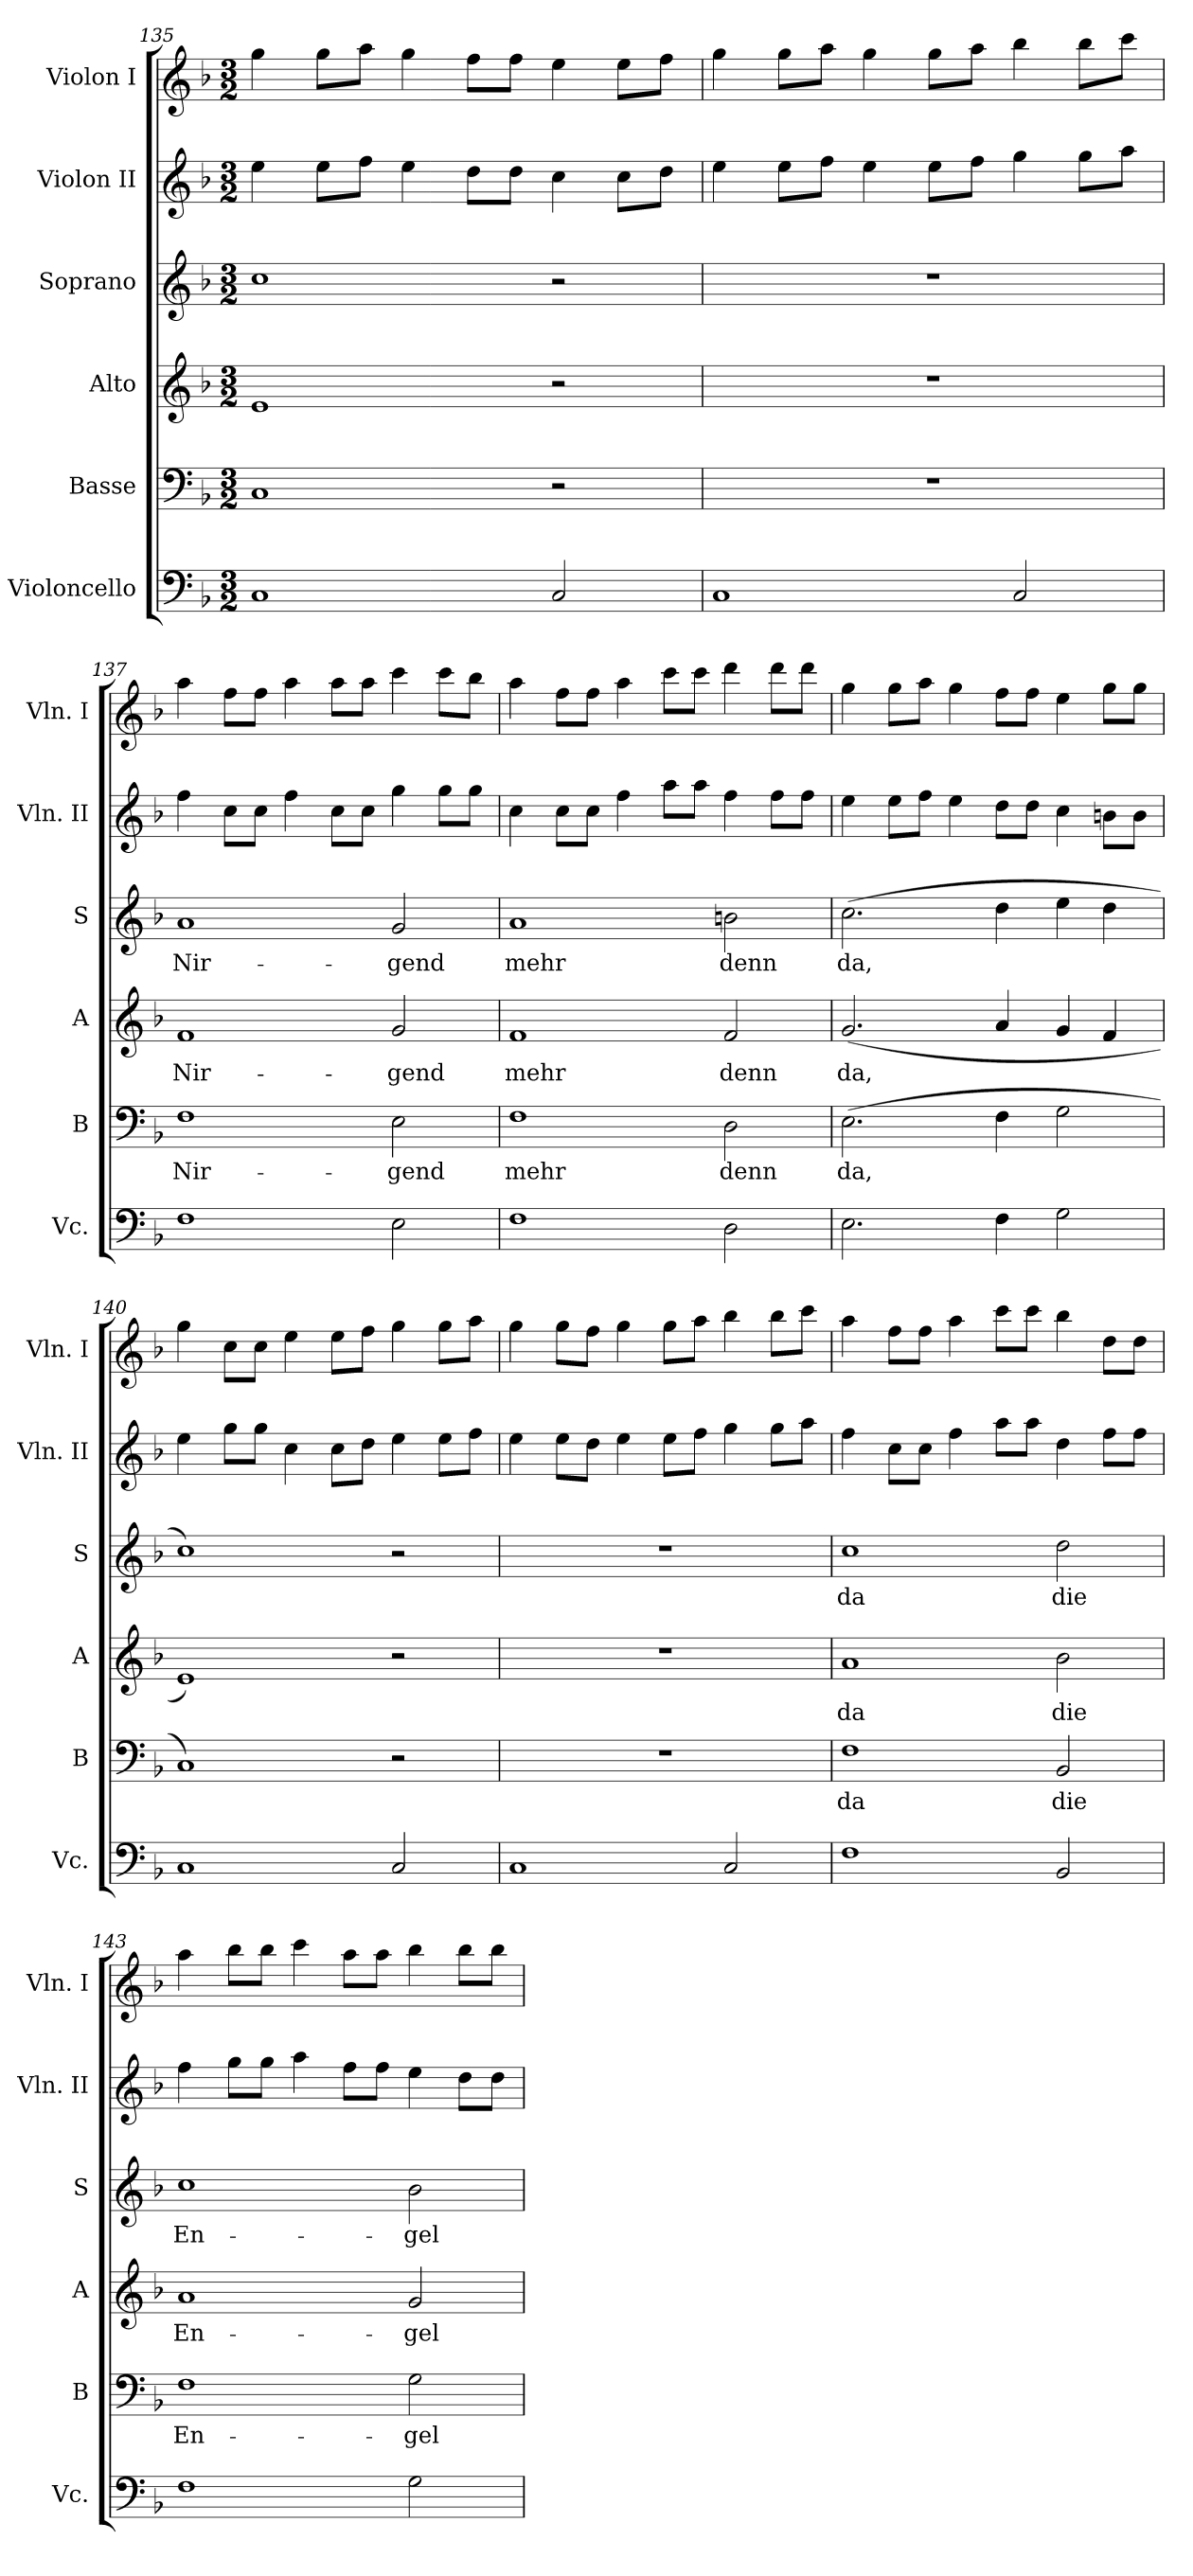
**kern	**kern	**text	**kern	**text	**kern	**text	**kern	**kern
*part6	*part5	*part5	*part4	*part4	*part3	*part3	*part2	*part1
*staff6	*staff5	*staff5	*staff4	*staff4	*staff3	*staff3	*staff2	*staff1
*I"Violoncello	*I"Basse	*	*I"Alto	*	*I"Soprano	*	*I"Violon II	*I"Violon I
*I'Vc.	*I'B	*	*I'A	*	*I'S	*	*I'Vln. II	*I'Vln. I
*clefF4	*clefF4	*	*clefG2	*	*clefG2	*	*clefG2	*clefG2
*k[b-]	*k[b-]	*	*k[b-]	*	*k[b-]	*	*k[b-]	*k[b-]
*F:	*F:	*	*F:	*	*F:	*	*F:	*F:
*M3/2	*M3/2	*	*M3/2	*	*M3/2	*	*M3/2	*M3/2
=135	=135	=135	=135	=135	=135	=135	=135	=135
1C	1C	.	1e	.	1cc	.	4ee\	4gg\
.	.	.	.	.	.	.	8ee\L	8gg\L
.	.	.	.	.	.	.	8ff\J	8aa\J
.	.	.	.	.	.	.	4ee\	4gg\
.	.	.	.	.	.	.	8dd\L	8ff\L
.	.	.	.	.	.	.	8dd\J	8ff\J
2C/	2r	.	2r	.	2r	.	4cc\	4ee\
.	.	.	.	.	.	.	8cc\L	8ee\L
.	.	.	.	.	.	.	8dd\J	8ff\J
!!LO:PB:g=z
=136	=136	=136	=136	=136	=136	=136	=136	=136
1C	1.r	.	1.r	.	1.r	.	4ee\	4gg\
.	.	.	.	.	.	.	8ee\L	8gg\L
.	.	.	.	.	.	.	8ff\J	8aa\J
.	.	.	.	.	.	.	4ee\	4gg\
.	.	.	.	.	.	.	8ee\L	8gg\L
.	.	.	.	.	.	.	8ff\J	8aa\J
2C/	.	.	.	.	.	.	4gg\	4bb-\
.	.	.	.	.	.	.	8gg\L	8bb-\L
.	.	.	.	.	.	.	8aa\J	8ccc\J
=137	=137	=137	=137	=137	=137	=137	=137	=137
1F	1F	Nir-	1f	Nir-	1a	Nir-	4ff\	4aa\
.	.	.	.	.	.	.	8cc\L	8ff\L
.	.	.	.	.	.	.	8cc\J	8ff\J
.	.	.	.	.	.	.	4ff\	4aa\
.	.	.	.	.	.	.	8cc\L	8aa\L
.	.	.	.	.	.	.	8cc\J	8aa\J
2E\	2E\	-gend	2g/	-gend	2g/	-gend	4gg\	4ccc\
.	.	.	.	.	.	.	8gg\L	8ccc\L
.	.	.	.	.	.	.	8gg\J	8bb-\J
=138	=138	=138	=138	=138	=138	=138	=138	=138
1F	1F	mehr	1f	mehr	1a	mehr	4cc\	4aa\
.	.	.	.	.	.	.	8cc\L	8ff\L
.	.	.	.	.	.	.	8cc\J	8ff\J
.	.	.	.	.	.	.	4ff\	4aa\
.	.	.	.	.	.	.	8aa\L	8ccc\L
.	.	.	.	.	.	.	8aa\J	8ccc\J
2D\	2D\	denn	2f/	denn	2bn\	denn	4ff\	4ddd\
.	.	.	.	.	.	.	8ff\L	8ddd\L
.	.	.	.	.	.	.	8ff\J	8ddd\J
=139	=139	=139	=139	=139	=139	=139	=139	=139
2.E\	(2.E\	da,	(2.g/	da,	(2.cc\	da,	4ee\	4gg\
.	.	.	.	.	.	.	8ee\L	8gg\L
.	.	.	.	.	.	.	8ff\J	8aa\J
.	.	.	.	.	.	.	4ee\	4gg\
4F\	4F\	.	4a/	.	4dd\	.	8dd\L	8ff\L
.	.	.	.	.	.	.	8dd\J	8ff\J
2G\	2G\	.	4g/	.	4ee\	.	4cc\	4ee\
.	.	.	4f/	.	4dd\	.	8bn\L	8gg\L
.	.	.	.	.	.	.	8b\J	8gg\J
=140	=140	=140	=140	=140	=140	=140	=140	=140
1C	1C)	.	1e)	.	1cc)	.	4ee\	4gg\
.	.	.	.	.	.	.	8gg\L	8cc\L
.	.	.	.	.	.	.	8gg\J	8cc\J
.	.	.	.	.	.	.	4cc\	4ee\
.	.	.	.	.	.	.	8cc\L	8ee\L
.	.	.	.	.	.	.	8dd\J	8ff\J
2C/	2r	.	2r	.	2r	.	4ee\	4gg\
.	.	.	.	.	.	.	8ee\L	8gg\L
.	.	.	.	.	.	.	8ff\J	8aa\J
!!LO:LB:g=z
=141	=141	=141	=141	=141	=141	=141	=141	=141
1C	1.r	.	1.r	.	1.r	.	4ee\	4gg\
.	.	.	.	.	.	.	8ee\L	8gg\L
.	.	.	.	.	.	.	8dd\J	8ff\J
.	.	.	.	.	.	.	4ee\	4gg\
.	.	.	.	.	.	.	8ee\L	8gg\L
.	.	.	.	.	.	.	8ff\J	8aa\J
2C/	.	.	.	.	.	.	4gg\	4bb-\
.	.	.	.	.	.	.	8gg\L	8bb-\L
.	.	.	.	.	.	.	8aa\J	8ccc\J
=142	=142	=142	=142	=142	=142	=142	=142	=142
1F	1F	da	1a	da	1cc	da	4ff\	4aa\
.	.	.	.	.	.	.	8cc\L	8ff\L
.	.	.	.	.	.	.	8cc\J	8ff\J
.	.	.	.	.	.	.	4ff\	4aa\
.	.	.	.	.	.	.	8aa\L	8ccc\L
.	.	.	.	.	.	.	8aa\J	8ccc\J
2BB-/	2BB-/	die	2b-\	die	2dd\	die	4dd\	4bb-\
.	.	.	.	.	.	.	8ff\L	8dd\L
.	.	.	.	.	.	.	8ff\J	8dd\J
=143	=143	=143	=143	=143	=143	=143	=143	=143
1F	1F	En-	1a	En-	1cc	En-	4ff\	4aa\
.	.	.	.	.	.	.	8gg\L	8bb-\L
.	.	.	.	.	.	.	8gg\J	8bb-\J
.	.	.	.	.	.	.	4aa\	4ccc\
.	.	.	.	.	.	.	8ff\L	8aa\L
.	.	.	.	.	.	.	8ff\J	8aa\J
2G\	2G\	-gel	2g/	-gel	2b-\	-gel	4ee\	4bb-\
.	.	.	.	.	.	.	8dd\L	8bb-\L
.	.	.	.	.	.	.	8dd\J	8bb-\J
=	=	=	=	=	=	=	=	=
*-	*-	*-	*-	*-	*-	*-	*-	*-
